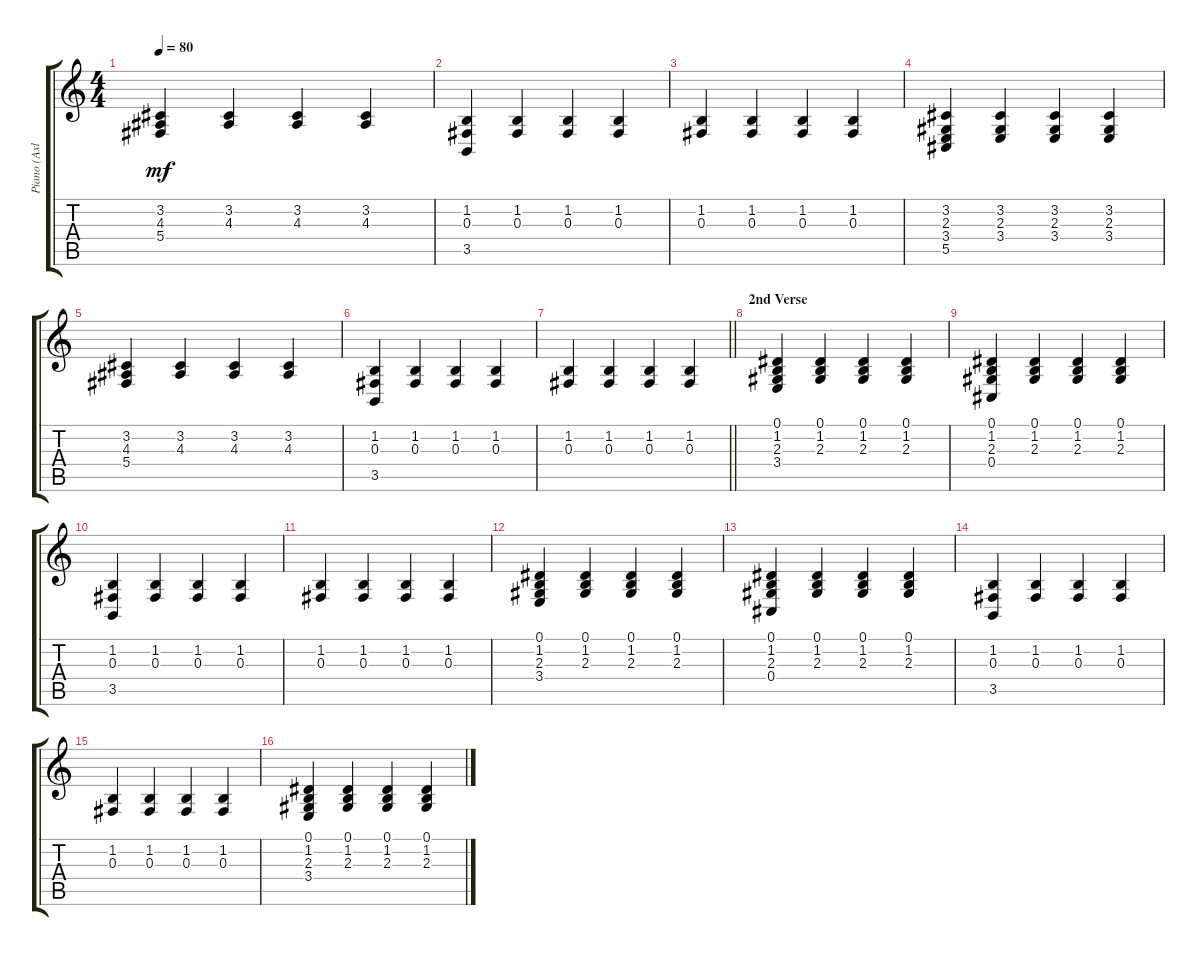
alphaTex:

\track ("Piano (Axl)" "Piano (Axl") {instrument acousticgrandpiano}
\staff {score tabs}
\tuning (Eb4 Bb3 Gb3 Db3 Ab2 Eb2) {hide}
\ts (4 4)
\tempo 80
\clef g2
\ks c
(3.2 4.3 5.4).4{dy mf} (3.2 4.3).4 (3.2 4.3).4 (3.2 4.3).4 |
(1.2 0.3 3.5).4 (1.2 0.3).4 (1.2 0.3).4 (1.2 0.3).4 |
(1.2 0.3).4 (1.2 0.3).4 (1.2 0.3).4 (1.2 0.3).4 |
(3.2 2.3 3.4 5.5).4 (3.2 2.3 3.4).4 (3.2 2.3 3.4).4 (3.2 2.3 3.4).4 |
(3.2 4.3 5.4).4 (3.2 4.3).4 (3.2 4.3).4 (3.2 4.3).4 |
(1.2 0.3 3.5).4 (1.2 0.3).4 (1.2 0.3).4 (1.2 0.3).4 |
\barLineRight lightlight
(1.2 0.3).4 (1.2 0.3).4 (1.2 0.3).4 (1.2 0.3).4 |
\section ("" "2nd Verse")
(0.1 1.2 2.3 3.4).4 (0.1 1.2 2.3).4 (0.1 1.2 2.3).4 (0.1 1.2 2.3).4 |
(0.1 1.2 2.3 0.4).4 (0.1 1.2 2.3).4 (0.1 1.2 2.3).4 (0.1 1.2 2.3).4 |
(1.2 0.3 3.5).4 (1.2 0.3).4 (1.2 0.3).4 (1.2 0.3).4 |
(1.2 0.3).4 (1.2 0.3).4 (1.2 0.3).4 (1.2 0.3).4 |
(0.1 1.2 2.3 3.4).4 (0.1 1.2 2.3).4 (0.1 1.2 2.3).4 (0.1 1.2 2.3).4 |
(0.1 1.2 2.3 0.4).4 (0.1 1.2 2.3).4 (0.1 1.2 2.3).4 (0.1 1.2 2.3).4 |
(1.2 0.3 3.5).4 (1.2 0.3).4 (1.2 0.3).4 (1.2 0.3).4 |
(1.2 0.3).4 (1.2 0.3).4 (1.2 0.3).4 (1.2 0.3).4 |
(0.1 1.2 2.3 3.4).4 (0.1 1.2 2.3).4 (0.1 1.2 2.3).4 (0.1 1.2 2.3).4
